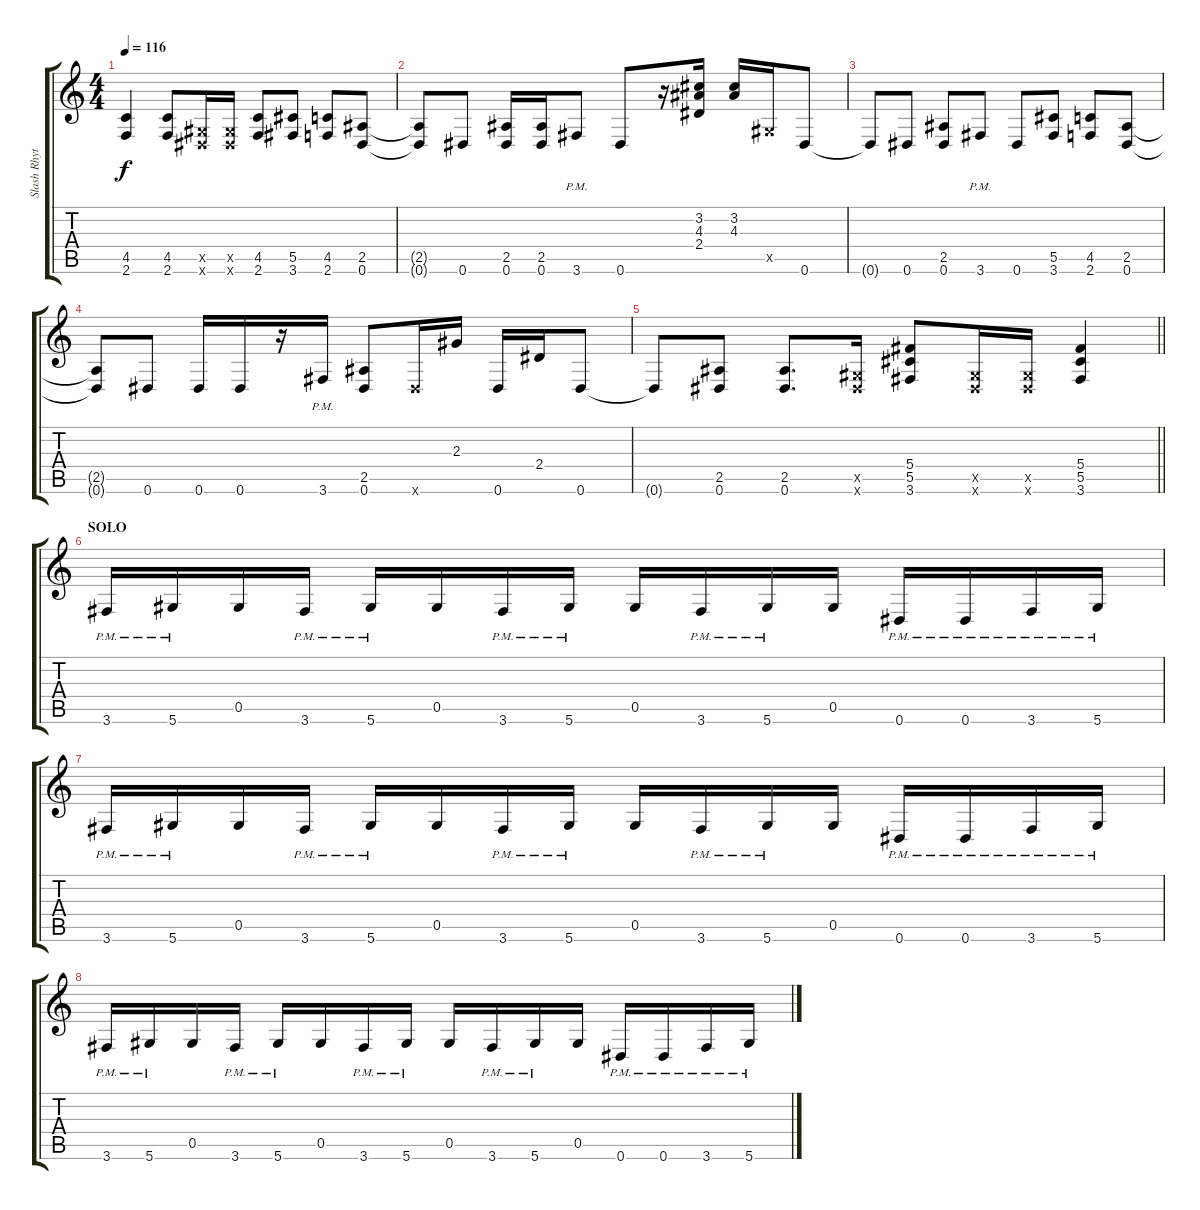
\track ("Slash Rhythm" "Slash Rhyt") {instrument electricguitarclean}
\staff {score tabs}
\tuning (Eb4 Bb3 Gb3 Db3 Ab2 Eb2) {hide}
\ts (4 4)
\tempo 116
\clef g2
\ks c
(4.5{t} 2.6{t}).4{dy f} (4.5 2.6).8 (0.5{x} 0.6{x}).16 (0.5{x} 0.6{x}).16 (4.5 2.6).8 (5.5 3.6).8 (4.5 2.6).8 (2.5 0.6).8 |
(2.5{t} 0.6{t}).8 0.6.8 (2.5 0.6).16 (2.5 0.6).16 3.6{pm}.8 0.6.8 r.16 (3.2 4.3 2.4).16 (3.2 4.3).16 0.5{x}.16 0.6.8 |
0.6{t}.8 0.6.8 (2.5 0.6).8 3.6{pm}.8 0.6.8 (5.5 3.6).8 (4.5 2.6).8 (2.5 0.6).8 |
(2.5{t} 0.6{t}).8 0.6.8 0.6.16 0.6.16 r.16 3.6{pm}.16 (2.5 0.6).8 0.6{x}.16 2.3.16 0.6.16 2.4.16 0.6.8 |
\barLineRight lightlight
0.6{t}.8 (2.5 0.6).8 (2.5 0.6).8{d} (0.5{x} 0.6{x}).16 (5.4 5.5 3.6).8 (0.5{x} 0.6{x}).16 (0.5{x} 0.6{x}).16 (5.4 5.5 3.6).4 |
\section ("" "SOLO")
3.6{pm}.16 5.6{pm}.16 0.5.16 3.6{pm}.16 5.6{pm}.16 0.5.16 3.6{pm}.16 5.6{pm}.16 0.5.16 3.6{pm}.16 5.6{pm}.16 0.5.16 0.6{pm}.16 0.6{pm}.16 3.6{pm}.16 5.6{pm}.16 |
3.6{pm}.16 5.6{pm}.16 0.5.16 3.6{pm}.16 5.6{pm}.16 0.5.16 3.6{pm}.16 5.6{pm}.16 0.5.16 3.6{pm}.16 5.6{pm}.16 0.5.16 0.6{pm}.16 0.6{pm}.16 3.6{pm}.16 5.6{pm}.16 |
3.6{pm}.16 5.6{pm}.16 0.5.16 3.6{pm}.16 5.6{pm}.16 0.5.16 3.6{pm}.16 5.6{pm}.16 0.5.16 3.6{pm}.16 5.6{pm}.16 0.5.16 0.6{pm}.16 0.6{pm}.16 3.6{pm}.16 5.6{pm}.16
